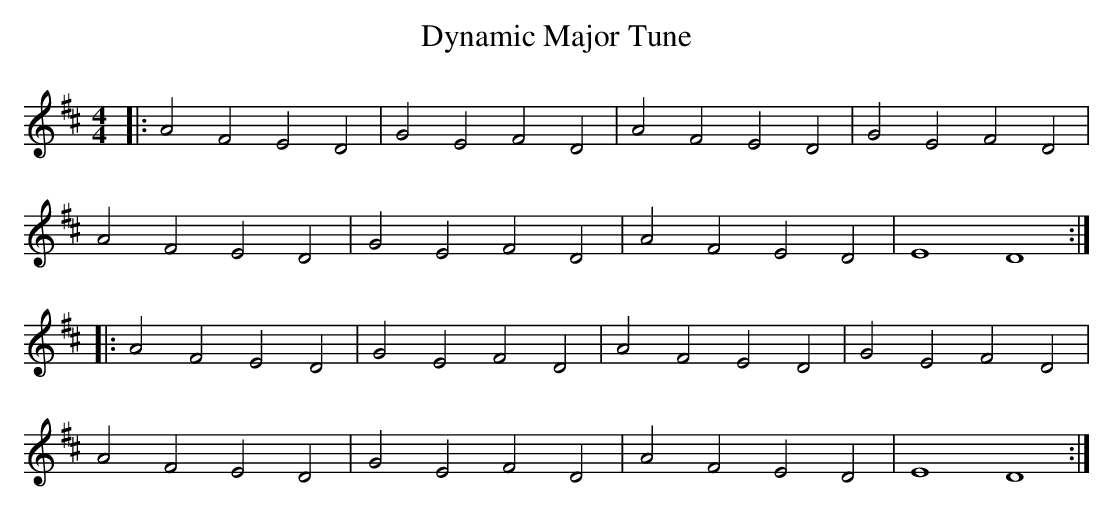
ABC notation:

X:1
T:Dynamic Major Tune
M:4/4
L:1/4
K:Dmaj
|: A2 F2 E2 D2 | G2 E2 F2 D2 | A2 F2 E2 D2 | G2 E2 F2 D2 |
A2 F2 E2 D2 | G2 E2 F2 D2 | A2 F2 E2 D2 | E4 D4 :|
|: A2 F2 E2 D2 | G2 E2 F2 D2 | A2 F2 E2 D2 | G2 E2 F2 D2 |
A2 F2 E2 D2 | G2 E2 F2 D2 | A2 F2 E2 D2 | E4 D4 :|
